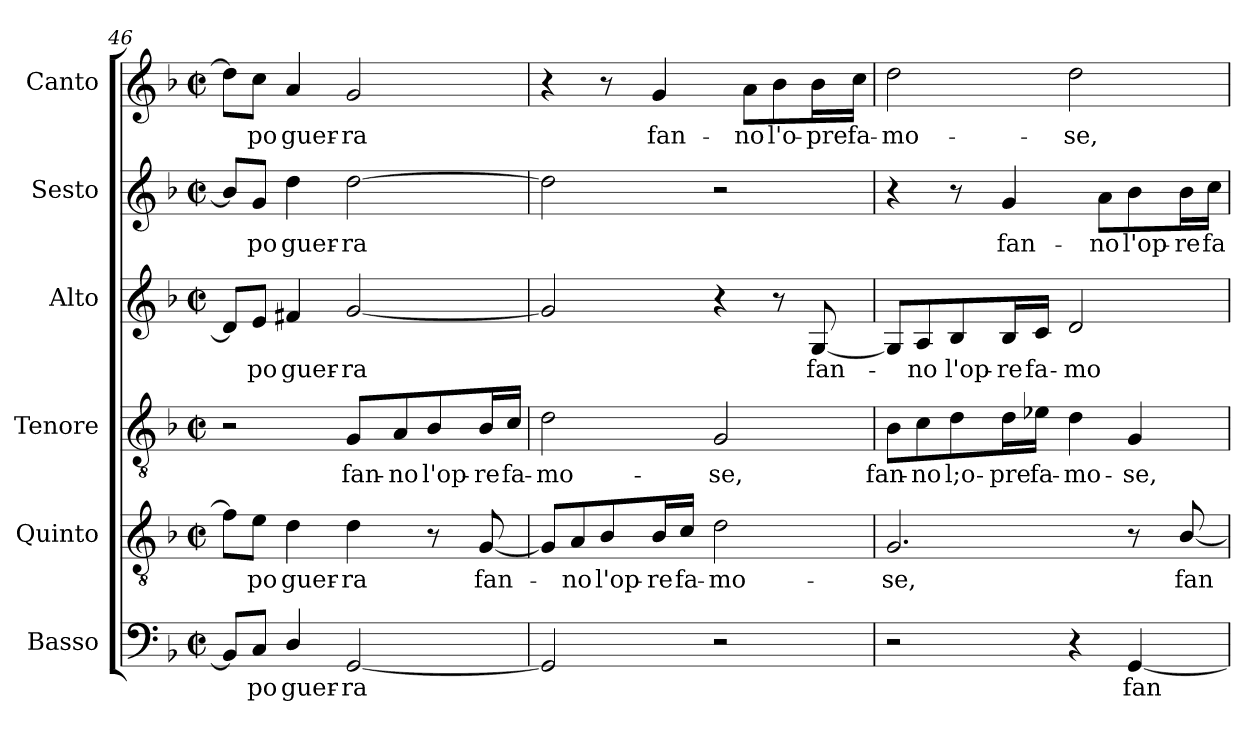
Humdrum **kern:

**kern	**text	**kern	**text	**kern	**text	**kern	**text	**kern	**text	**kern	**text
*part6	*part6	*part5	*part5	*part4	*part4	*part3	*part3	*part2	*part2	*part1	*part1
*staff6	*staff6	*staff5	*staff5	*staff4	*staff4	*staff3	*staff3	*staff2	*staff2	*staff1	*staff1
*I"Basso	*	*I"Quinto	*	*I"Tenore	*	*I"Alto	*	*I"Sesto	*	*I"Canto	*
*I'B.	*	*I'T.	*	*I'T.	*	*I'A.	*	*I'S.	*	*	*
*clefF4	*	*clefGv2	*	*clefGv2	*	*clefG2	*	*clefG2	*	*clefG2	*
*	*	*ITrd7c12	*	*ITrd7c12	*	*	*	*	*	*	*
*k[b-]	*	*k[b-]	*	*k[b-]	*	*k[b-]	*	*k[b-]	*	*k[b-]	*
*F:	*	*F:	*	*F:	*	*F:	*	*F:	*	*F:	*
*M2/2	*	*M2/2	*	*M2/2	*	*M2/2	*	*M2/2	*	*M2/2	*
*met(c|)	*	*met(c|)	*	*met(c|)	*	*met(c|)	*	*met(c|)	*	*met(c|)	*
=46	=46	=46	=46	=46	=46	=46	=46	=46	=46	=46	=46
8BB-i/L]	.	8Fi\L]	.	2r	.	8di/L]	.	8b-i/L]	.	8ddi\L]	.
!	!LO:LY:b:color=#000000	!	!	!	!	!	!	!	!	!	!
!	!	!	!LO:LY:b:color=#000000	!	!	!	!	!	!	!	!
!	!	!	!	!	!	!	!LO:LY:b:color=#000000	!	!	!	!
!	!	!	!	!	!	!	!	!	!LO:LY:b:color=#000000	!	!
!	!	!	!	!	!	!	!	!	!	!	!LO:LY:b:color=#000000
8Ci/J	-po	8Ei\J	-po	.	.	8ei/J	-po	8gi/J	-po	8cci\J	-po
!	!LO:LY:b:color=#000000	!	!	!	!	!	!	!	!	!	!
!	!	!	!LO:LY:b:color=#000000	!	!	!	!	!	!	!	!
!	!	!	!	!	!	!	!LO:LY:b:color=#000000	!	!	!	!
!	!	!	!	!	!	!	!	!	!LO:LY:b:color=#000000	!	!
!	!	!	!	!	!	!	!	!	!	!	!LO:LY:b:color=#000000
4Di/	guer-	4Di\	guer-	.	.	4f#Xi/	guer-	4ddi\	guer-	4ai/	guer-
!	!LO:LY:b:color=#000000	!	!	!	!	!	!	!	!	!	!
!	!	!	!LO:LY:b:color=#000000	!	!	!	!	!	!	!	!
!	!	!	!	!	!LO:LY:b:color=#000000	!	!	!	!	!	!
!	!	!	!	!	!	!	!LO:LY:b:color=#000000	!	!	!	!
!	!	!	!	!	!	!	!	!	!LO:LY:b:color=#000000	!	!
!	!	!	!	!	!	!	!	!	!	!	!LO:LY:b:color=#000000
[2GGi/	-ra	4Di\	-ra	8GGi/L	fan-	[2gi/	-ra	[2ddi\	-ra	2gi/	-ra
!	!	!	!	!	!LO:LY:b:color=#000000	!	!	!	!	!	!
.	.	.	.	8AAi/	-no	.	.	.	.	.	.
!	!	!	!	!	!LO:LY:b:color=#000000	!	!	!	!	!	!
.	.	8r	.	8BB-i/	l'op-	.	.	.	.	.	.
!	!	!	!LO:LY:b:color=#000000	!	!	!	!	!	!	!	!
!	!	!	!	!	!LO:LY:b:color=#000000	!	!	!	!	!	!
.	.	[8GGi/	fan-	16BB-i/L	-re	.	.	.	.	.	.
!	!	!	!	!	!LO:LY:b:color=#000000	!	!	!	!	!	!
.	.	.	.	16Ci/JJ	fa-	.	.	.	.	.	.
!!LO:LB:g=z
=47	=47	=47	=47	=47	=47	=47	=47	=47	=47	=47	=47
!	!	!	!	!	!LO:LY:b:color=#000000	!	!	!	!	!	!
2GGi/]	.	8GGi/L]	.	2Di\	-mo-	2gi/]	.	2ddi\]	.	4r	.
!	!	!	!LO:LY:b:color=#000000	!	!	!	!	!	!	!	!
.	.	8AAi/	-no	.	.	.	.	.	.	.	.
!	!	!	!LO:LY:b:color=#000000	!	!	!	!	!	!	!	!
.	.	8BB-i/	l'op-	.	.	.	.	.	.	8r	.
!	!	!	!LO:LY:b:color=#000000	!	!	!	!	!	!	!	!
!	!	!	!	!	!	!	!	!	!	!	!LO:LY:b:color=#000000
.	.	16BB-i/L	-re	.	.	.	.	.	.	4gi/	fan-
!	!	!	!LO:LY:b:color=#000000	!	!	!	!	!	!	!	!
.	.	16Ci/JJ	fa-	.	.	.	.	.	.	.	.
!	!	!	!LO:LY:b:color=#000000	!	!	!	!	!	!	!	!
!	!	!	!	!	!LO:LY:b:color=#000000	!	!	!	!	!	!
2r	.	2Di\	-mo-	2GGi/	-se,	4r	.	2r	.	.	.
!	!	!	!	!	!	!	!	!	!	!	!LO:LY:b:color=#000000
.	.	.	.	.	.	.	.	.	.	8ai\L	-no
!	!	!	!	!	!	!	!	!	!	!	!LO:LY:b:color=#000000
.	.	.	.	.	.	8r	.	.	.	8b-i\	l'o-
!	!	!	!	!	!	!	!LO:LY:b:color=#000000	!	!	!	!
!	!	!	!	!	!	!	!	!	!	!	!LO:LY:b:color=#000000
.	.	.	.	.	.	[8Gi/	fan-	.	.	16b-i\L	-pre
!	!	!	!	!	!	!	!	!	!	!	!LO:LY:b:color=#000000
.	.	.	.	.	.	.	.	.	.	16cci\JJ	fa-
=48	=48	=48	=48	=48	=48	=48	=48	=48	=48	=48	=48
!	!	!	!LO:LY:b:color=#000000	!	!	!	!	!	!	!	!
!	!	!	!	!	!LO:LY:b:color=#000000	!	!	!	!	!	!
!	!	!	!	!	!	!	!	!	!	!	!LO:LY:b:color=#000000
2r	.	2.GGi/	-se,	8BB-i\L	fan-	8Gi/L]	.	4r	.	2ddi\	-mo-
!	!	!	!	!	!LO:LY:b:color=#000000	!	!	!	!	!	!
!	!	!	!	!	!	!	!LO:LY:b:color=#000000	!	!	!	!
.	.	.	.	8Ci\	-no	8Ai/	-no	.	.	.	.
!	!	!	!	!	!LO:LY:b:color=#000000	!	!	!	!	!	!
!	!	!	!	!	!	!	!LO:LY:b:color=#000000	!	!	!	!
.	.	.	.	8Di\	l;o-	8B-i/	l'op-	8r	.	.	.
!	!	!	!	!	!LO:LY:b:color=#000000	!	!	!	!	!	!
!	!	!	!	!	!	!	!LO:LY:b:color=#000000	!	!	!	!
!	!	!	!	!	!	!	!	!	!LO:LY:b:color=#000000	!	!
.	.	.	.	16Di\L	-pre	16B-i/L	-re	4gi/	fan-	.	.
!	!	!	!	!	!LO:LY:b:color=#000000	!	!	!	!	!	!
!	!	!	!	!	!	!	!LO:LY:b:color=#000000	!	!	!	!
.	.	.	.	16E-Xi\JJ	fa-	16ci/JJ	fa-	.	.	.	.
!	!	!	!	!	!LO:LY:b:color=#000000	!	!	!	!	!	!
!	!	!	!	!	!	!	!LO:LY:b:color=#000000	!	!	!	!
!	!	!	!	!	!	!	!	!	!	!	!LO:LY:b:color=#000000
4r	.	.	.	4Di\	-mo-	2di/	-mo-	.	.	2ddi\	-se,
!	!	!	!	!	!	!	!	!	!LO:LY:b:color=#000000	!	!
.	.	.	.	.	.	.	.	8ai\L	-no	.	.
!	!LO:LY:b:color=#000000	!	!	!	!	!	!	!	!	!	!
!	!	!	!	!	!LO:LY:b:color=#000000	!	!	!	!	!	!
!	!	!	!	!	!	!	!	!	!LO:LY:b:color=#000000	!	!
[4GGi/	fan-	8r	.	4GGi/	-se,	.	.	8b-i\	l'op-	.	.
!	!	!	!LO:LY:b:color=#000000	!	!	!	!	!	!	!	!
!	!	!	!	!	!	!	!	!	!LO:LY:b:color=#000000	!	!
.	.	[8BB-i/	fan-	.	.	.	.	16b-i\L	-re	.	.
!	!	!	!	!	!	!	!	!	!LO:LY:b:color=#000000	!	!
.	.	.	.	.	.	.	.	16cci\JJ	fa-	.	.
=	=	=	=	=	=	=	=	=	=	=	=
*-	*-	*-	*-	*-	*-	*-	*-	*-	*-	*-	*-
